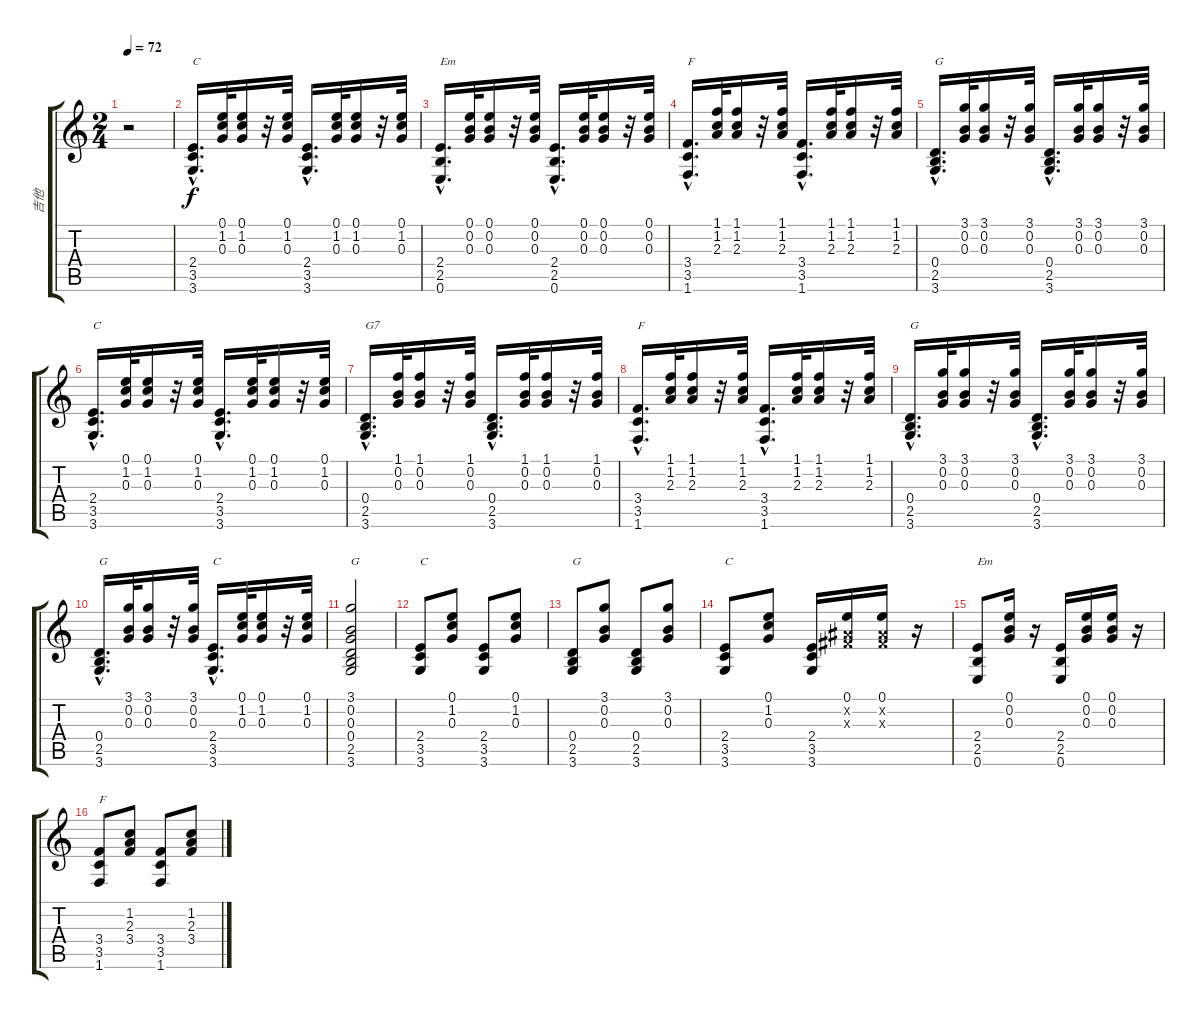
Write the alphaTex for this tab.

\track ("吉他" "吉他") {instrument acousticguitarsteel}
\staff {score tabs}
\tuning (E4 B3 G3 D3 A2 E2) {hide}
\ts (2 4)
\tempo 72
\clef g2
\ks c
r.2{dy f} |
(2.4{hac} 3.5{hac} 3.6{hac}).16{d txt "C"} (0.1 1.2 0.3).32 (0.1 1.2 0.3).16 r.32 (0.1 1.2 0.3).32 (2.4{hac} 3.5{hac} 3.6{hac}).16{d} (0.1 1.2 0.3).32 (0.1 1.2 0.3).16 r.32 (0.1 1.2 0.3).32 |
(2.4{hac} 2.5{hac} 0.6{hac}).16{d txt "Em"} (0.1 0.2 0.3).32 (0.1 0.2 0.3).16 r.32 (0.1 0.2 0.3).32 (2.4{hac} 2.5{hac} 0.6{hac}).16{d} (0.1 0.2 0.3).32 (0.1 0.2 0.3).16 r.32 (0.1 0.2 0.3).32 |
(3.4{hac} 3.5{hac} 1.6{hac}).16{d txt "F"} (1.1 1.2 2.3).32 (1.1 1.2 2.3).16 r.32 (1.1 1.2 2.3).32 (3.4{hac} 3.5{hac} 1.6{hac}).16{d} (1.1 1.2 2.3).32 (1.1 1.2 2.3).16 r.32 (1.1 1.2 2.3).32 |
(0.4{hac} 2.5{hac} 3.6{hac}).16{d txt "G"} (3.1 0.2 0.3).32 (3.1 0.2 0.3).16 r.32 (3.1 0.2 0.3).32 (0.4{hac} 2.5{hac} 3.6{hac}).16{d} (3.1 0.2 0.3).32 (3.1 0.2 0.3).16 r.32 (3.1 0.2 0.3).32 |
(2.4{hac} 3.5{hac} 3.6{hac}).16{d txt "C"} (0.1 1.2 0.3).32 (0.1 1.2 0.3).16 r.32 (0.1 1.2 0.3).32 (2.4{hac} 3.5{hac} 3.6{hac}).16{d} (0.1 1.2 0.3).32 (0.1 1.2 0.3).16 r.32 (0.1 1.2 0.3).32 |
(0.4{hac} 2.5{hac} 3.6{hac}).16{d txt "G7"} (1.1 0.2 0.3).32 (1.1 0.2 0.3).16 r.32 (1.1 0.2 0.3).32 (0.4{hac} 2.5{hac} 3.6{hac}).16{d} (1.1 0.2 0.3).32 (1.1 0.2 0.3).16 r.32 (1.1 0.2 0.3).32 |
(3.4{hac} 3.5{hac} 1.6{hac}).16{d txt "F"} (1.1 1.2 2.3).32 (1.1 1.2 2.3).16 r.32 (1.1 1.2 2.3).32 (3.4{hac} 3.5{hac} 1.6{hac}).16{d} (1.1 1.2 2.3).32 (1.1 1.2 2.3).16 r.32 (1.1 1.2 2.3).32 |
(0.4{hac} 2.5{hac} 3.6{hac}).16{d txt "G"} (3.1 0.2 0.3).32 (3.1 0.2 0.3).16 r.32 (3.1 0.2 0.3).32 (0.4{hac} 2.5{hac} 3.6{hac}).16{d} (3.1 0.2 0.3).32 (3.1 0.2 0.3).16 r.32 (3.1 0.2 0.3).32 |
(0.4{hac} 2.5{hac} 3.6{hac}).16{d txt "G"} (3.1 0.2 0.3).32 (3.1 0.2 0.3).16 r.32 (3.1 0.2 0.3).32 (2.4{hac} 3.5{hac} 3.6{hac}).16{d txt "C"} (0.1 1.2 0.3).32 (0.1 1.2 0.3).16 r.32 (0.1 1.2 0.3).32 |
(3.1 0.2 0.3 0.4 2.5 3.6).2{txt "G"} |
(2.4 3.5 3.6).8{txt "C"} (0.1 1.2 0.3).8 (2.4 3.5 3.6).8 (0.1 1.2 0.3).8 |
(0.4 2.5 3.6).8{txt "G"} (3.1 0.2 0.3).8 (0.4 2.5 3.6).8 (3.1 0.2 0.3).8 |
(2.4 3.5 3.6).8{txt "C"} (0.1 1.2 0.3).8 (2.4 3.5 3.6).16 (0.1 -1.2{x} -1.3{x}).16 (0.1 -1.2{x} -1.3{x}).16 r.16 |
(2.4 2.5 0.6).8{txt "Em"} (0.1 0.2 0.3).16 r.16 (2.4 2.5 0.6).16 (0.1 0.2 0.3).16 (0.1 0.2 0.3).16 r.16 |
(3.4 3.5 1.6).8{txt "F"} (1.2 2.3 3.4).8 (3.4 3.5 1.6).8 (1.2 2.3 3.4).8
